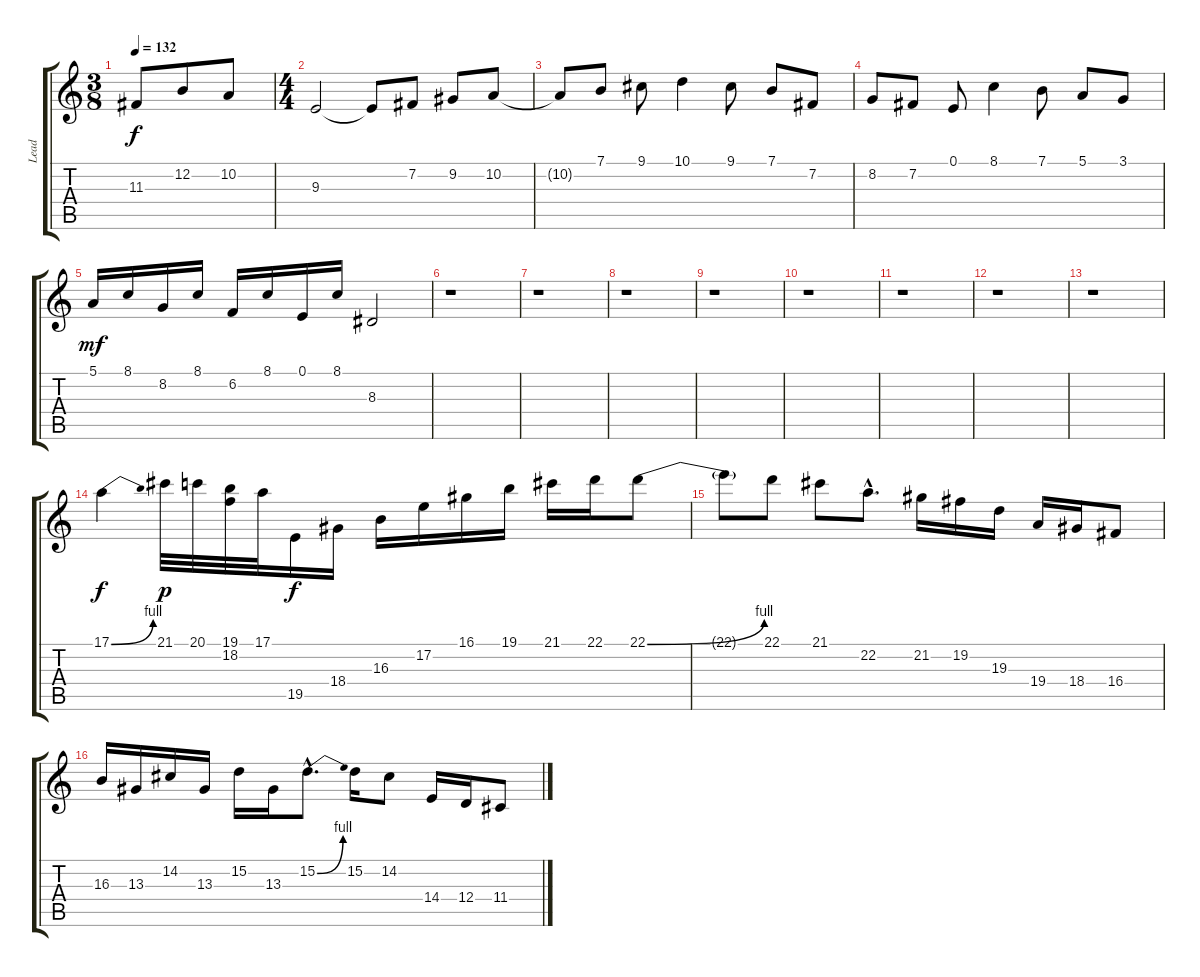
\track ("Lead" "Lead") {instrument lead1square}
\staff {score tabs}
\tuning (E4 B3 G3 D3 A2 E2) {hide}
\ts (3 8)
\tempo 132
\clef g2
\ks c
11.3.8{dy f} 12.2.8 10.2.8 |
\ts (4 4)
9.3.2 9.3{t}.8 7.2.8 9.2.8 10.2.8 |
10.2{t}.8 7.1.8 9.1.8 10.1.4 9.1.8 7.1.8 7.2.8 |
8.2.8 7.2.8 0.1.8 8.1.4 7.1.8 5.1.8 3.1.8 |
5.1.16{dy mf} 8.1.16 8.2.16 8.1.16 6.2.16 8.1.16 0.1.16 8.1.16 8.3.2 |
r.1 |
r.1 |
r.1 |
r.1 |
r.1 |
r.1 |
r.1 |
r.1 |
17.1{be (bend 0 0 60 4)}.4{dy f} 21.1.32{dy p} 20.1.32 (19.1 18.2).32 17.1.32 19.5.16{dy f} 18.4.16 16.3.16 17.2.16 16.1.16 19.1.16 21.1.16 22.1.16 22.1{be (bend 0 0 60 4)}.8 |
22.1{t}.8 22.1.8 21.1.8 22.2{hac}.8{d} 21.2.16 19.2.16 19.3.16 19.4.16 18.4.16 16.4.8 |
16.3.16 13.3.16 14.2.16 13.3.16 15.2.16 13.3.16 15.2{be (bend 0 0 60 4) hac}.8{d} 15.2.16 14.2.8 14.4.16 12.4.16 11.4.8
